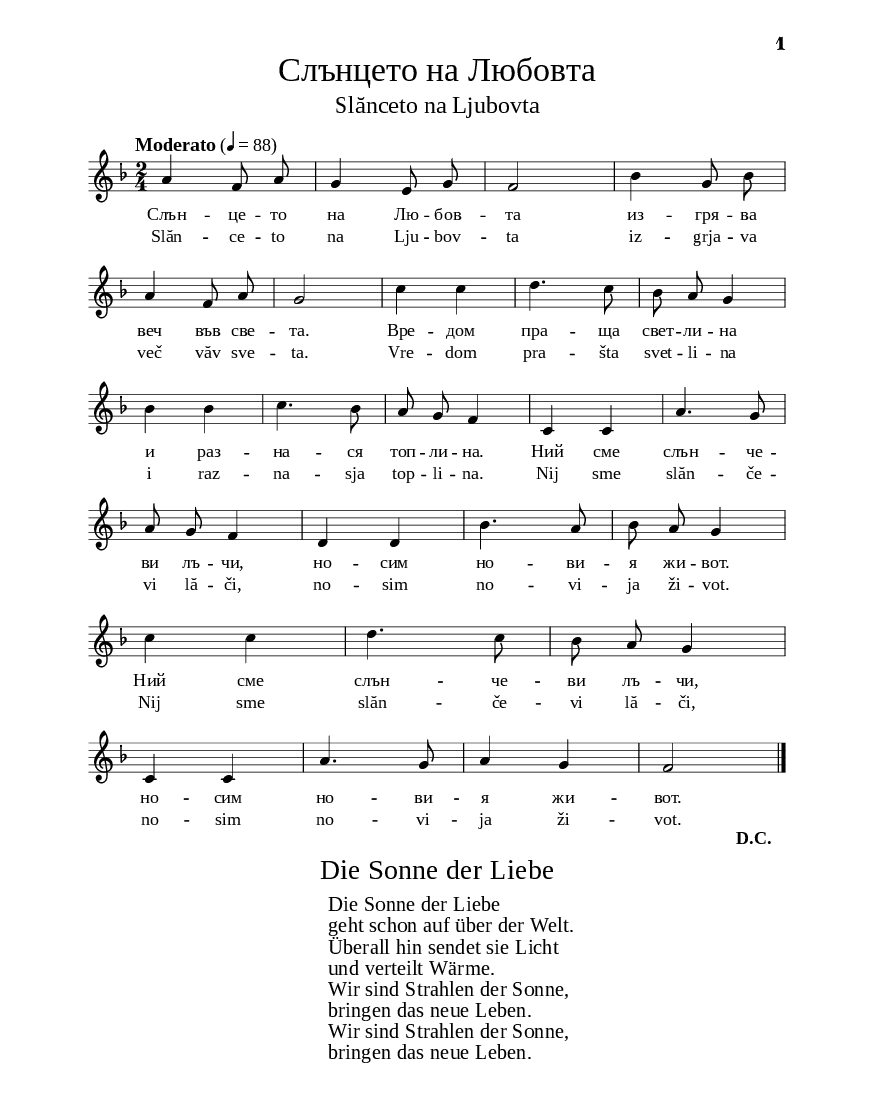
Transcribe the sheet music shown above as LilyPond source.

\version "2.24.3"

% include paper part and global functions
\include "include/globals.ily"

\bookpart {
  \label #'ref055_1
  \tocItem \markup "Слънцето на Любовта – Slănceto na Ljubovta"
  \include "include/bookpart-paper.ily"
  \score {
    \include "include/score-layout.ily"

    \new Voice \absolute  {
      \clef treble
      \key f \major
      \time 2/4
      \tempoFunc "Moderato" 4 "88"
      \autoBeamOff
      a'4 f'8 a' | g'4 e'8 g' | f'2 | bes'4 g'8 bes' \break | a'4 f'8 a' | g'2  |
      c''4 c'' | d''4. c''8 | bes'8 a' g'4 \break | bes'4 bes'  | c''4. bes'8 | a'8 g' f'4  |
      c'4 c' | a'4. g'8 | \break a'8 g' f'4 |   d'4 d' | bes'4. a'8 | bes'8 a' g'4 | \break
      c''4 c'' | d''4. c''8 |  bes'8 a' g'4 | \break c'4 c' | a'4. g'8 | a'4 g' | f'2 |\break \bar "|."
    }

    \addlyrics {
      Слън -- це -- то на Лю -- бов -- та из -- гря -- ва веч във све -- та.
      Вре -- дом пра -- ща свет -- ли -- на и раз -- на -- ся топ -- ли -- на.
      Ний сме слън -- че -- ви лъ -- чи, но -- сим но -- ви -- я жи -- вот.
      Ний сме слън -- че -- ви лъ -- чи, но -- сим но -- ви -- я жи -- вот.
    }

    \addlyrics {
      Slăn -- ce -- to na Lju -- bov -- ta iz -- grja -- va več văv sve -- ta.
      Vre -- dom pra -- šta svet -- li -- na i raz -- na -- sja top -- li -- na.
      Nij sme slăn -- če -- vi lă -- či, no -- sim no -- vi -- ja ži -- vot.
      Nij sme slăn -- če -- vi lă -- či, no -- sim no -- vi -- ja ži -- vot.
    }
    \header {
      title = \titleFunc "Слънцето на Любовта" "Slănceto na Ljubovta"
    }

    \midi{}

  } % score

  \markup \dc-one "D.C."

  % include foreign translation(s) of the song
  \version "2.24.3"

\markup \fill-line { \fontsize #deTitleFontSize "Die Sonne der Liebe" }
\markup \null
\markup \null

\markup \abs-fontsize #10 {
   \hspace #30
  \override #`(baseline-skip . ,deCoupletBaselineSkip)

  \column {

    \line { "   " Die Sonne der Liebe}

    \line { "   " geht schon auf über der Welt.}

    \line { "   " Überall hin sendet sie Licht}

    \line { "   " und verteilt Wärme.}

    \line {  "   "  Wir sind Strahlen der Sonne,}

    \line { "   " bringen das neue Leben.}

    \line { "   " Wir sind Strahlen der Sonne,}

    \line { "   " bringen das neue Leben.}



  }

}

%---------------------------------------------------------------------


} % bookpart
